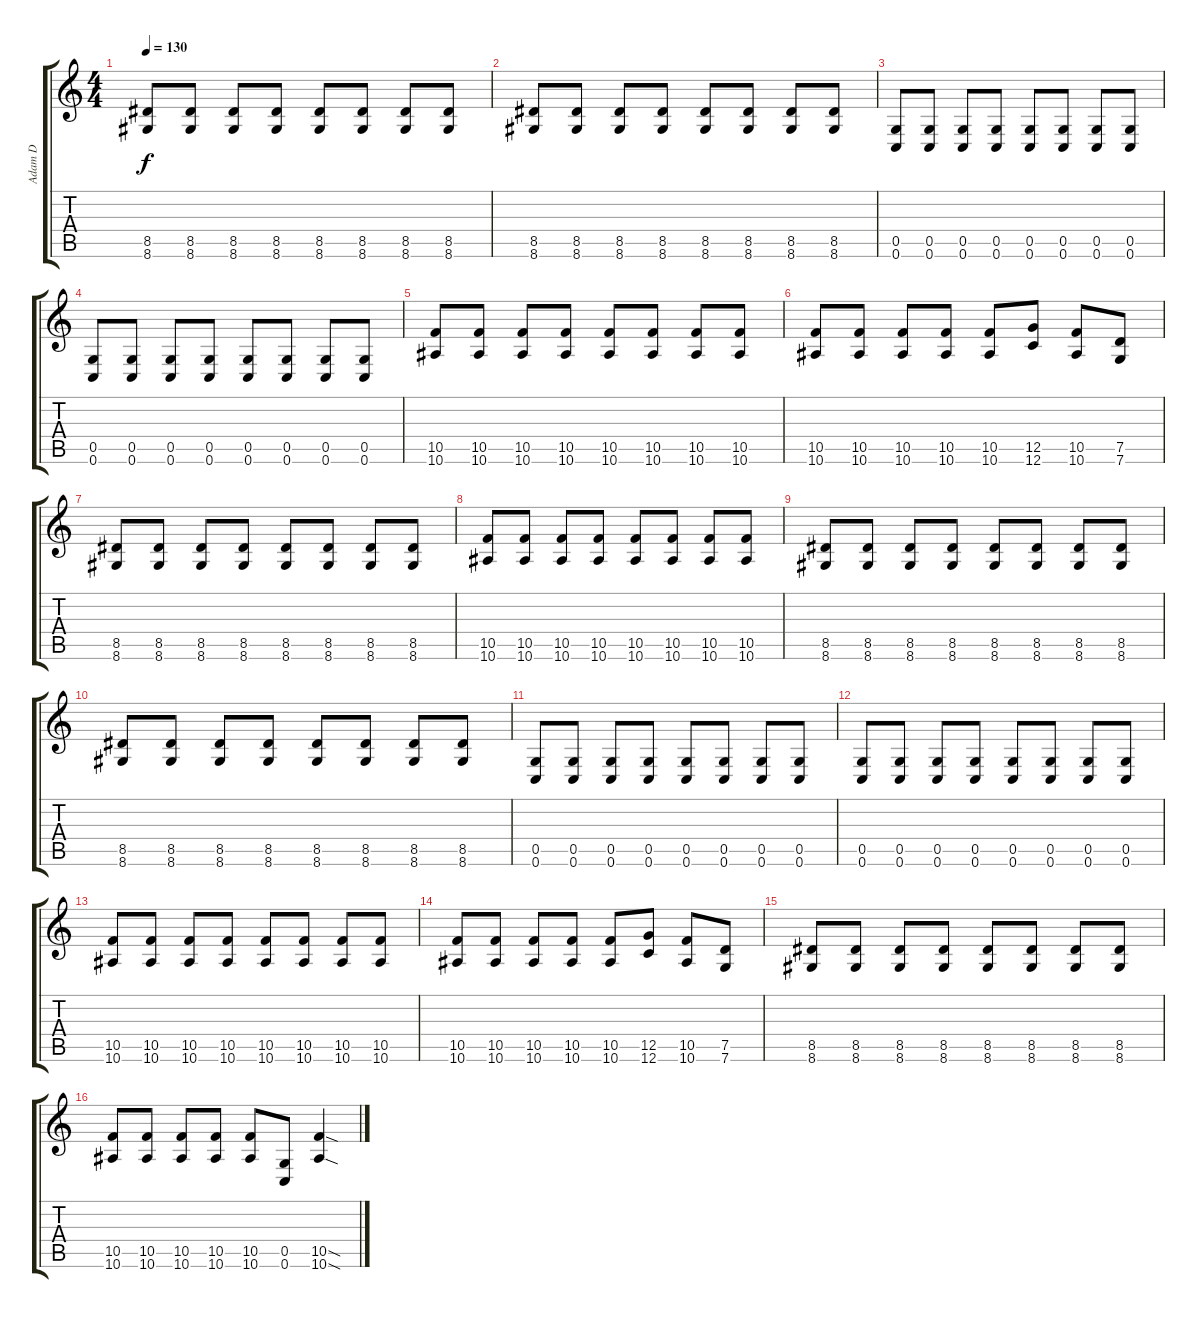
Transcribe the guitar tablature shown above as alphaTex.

\track ("Adam D" "Adam D") {solo instrument distortionguitar}
\staff {score tabs}
\tuning (D4 A3 F3 C3 G2 C2) {hide}
\ts (4 4)
\tempo 130
\clef g2
\ks c
(8.5 8.6).8{dy f} (8.5 8.6).8 (8.5 8.6).8 (8.5 8.6).8 (8.5 8.6).8 (8.5 8.6).8 (8.5 8.6).8 (8.5 8.6).8 |
(8.5 8.6).8 (8.5 8.6).8 (8.5 8.6).8 (8.5 8.6).8 (8.5 8.6).8 (8.5 8.6).8 (8.5 8.6).8 (8.5 8.6).8 |
(0.5 0.6).8 (0.5 0.6).8 (0.5 0.6).8 (0.5 0.6).8 (0.5 0.6).8 (0.5 0.6).8 (0.5 0.6).8 (0.5 0.6).8 |
(0.5 0.6).8 (0.5 0.6).8 (0.5 0.6).8 (0.5 0.6).8 (0.5 0.6).8 (0.5 0.6).8 (0.5 0.6).8 (0.5 0.6).8 |
(10.5 10.6).8 (10.5 10.6).8 (10.5 10.6).8 (10.5 10.6).8 (10.5 10.6).8 (10.5 10.6).8 (10.5 10.6).8 (10.5 10.6).8 |
(10.5 10.6).8 (10.5 10.6).8 (10.5 10.6).8 (10.5 10.6).8 (10.5 10.6).8 (12.5 12.6).8 (10.5 10.6).8 (7.5 7.6).8 |
(8.5 8.6).8 (8.5 8.6).8 (8.5 8.6).8 (8.5 8.6).8 (8.5 8.6).8 (8.5 8.6).8 (8.5 8.6).8 (8.5 8.6).8 |
(10.5 10.6).8 (10.5 10.6).8 (10.5 10.6).8 (10.5 10.6).8 (10.5 10.6).8 (10.5 10.6).8 (10.5 10.6).8 (10.5 10.6).8 |
(8.5 8.6).8 (8.5 8.6).8 (8.5 8.6).8 (8.5 8.6).8 (8.5 8.6).8 (8.5 8.6).8 (8.5 8.6).8 (8.5 8.6).8 |
(8.5 8.6).8 (8.5 8.6).8 (8.5 8.6).8 (8.5 8.6).8 (8.5 8.6).8 (8.5 8.6).8 (8.5 8.6).8 (8.5 8.6).8 |
(0.5 0.6).8 (0.5 0.6).8 (0.5 0.6).8 (0.5 0.6).8 (0.5 0.6).8 (0.5 0.6).8 (0.5 0.6).8 (0.5 0.6).8 |
(0.5 0.6).8 (0.5 0.6).8 (0.5 0.6).8 (0.5 0.6).8 (0.5 0.6).8 (0.5 0.6).8 (0.5 0.6).8 (0.5 0.6).8 |
(10.5 10.6).8 (10.5 10.6).8 (10.5 10.6).8 (10.5 10.6).8 (10.5 10.6).8 (10.5 10.6).8 (10.5 10.6).8 (10.5 10.6).8 |
(10.5 10.6).8 (10.5 10.6).8 (10.5 10.6).8 (10.5 10.6).8 (10.5 10.6).8 (12.5 12.6).8 (10.5 10.6).8 (7.5 7.6).8 |
(8.5 8.6).8 (8.5 8.6).8 (8.5 8.6).8 (8.5 8.6).8 (8.5 8.6).8 (8.5 8.6).8 (8.5 8.6).8 (8.5 8.6).8 |
(10.5 10.6).8 (10.5 10.6).8 (10.5 10.6).8 (10.5 10.6).8 (10.5 10.6).8 (0.5 0.6).8 (10.5{sod} 10.6{sod}).4
